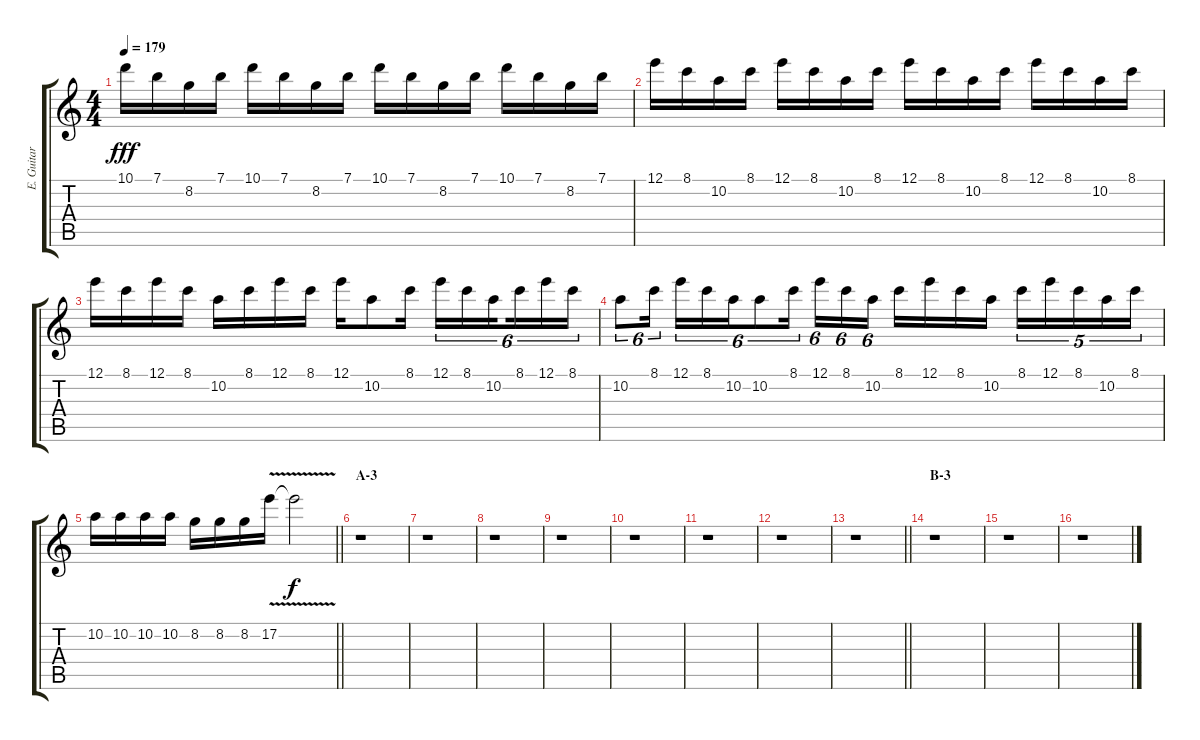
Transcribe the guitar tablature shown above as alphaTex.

\track ("E. Guitar III" "E. Guitar ") {instrument overdrivenguitar}
\staff {score tabs}
\tuning (E4 B3 G3 D3 A2 E2) {hide}
\ts (4 4)
\tempo 179
\clef g2
\ks c
10.1.16{dy fff} 7.1.16 8.2.16 7.1.16 10.1.16 7.1.16 8.2.16 7.1.16 10.1.16 7.1.16 8.2.16 7.1.16 10.1.16 7.1.16 8.2.16 7.1.16 |
12.1.16 8.1.16 10.2.16 8.1.16 12.1.16 8.1.16 10.2.16 8.1.16 12.1.16 8.1.16 10.2.16 8.1.16 12.1.16 8.1.16 10.2.16 8.1.16 |
12.1.16 8.1.16 12.1.16 8.1.16 10.2.16 8.1.16 12.1.16 8.1.16 12.1.16 10.2.8 8.1.16 12.1.16{tu (6 4)} 8.1.16{tu (6 4)} 10.2.16{tu (6 4) beam splitsecondary} 8.1.16{tu (6 4)} 12.1.16{tu (6 4)} 8.1.16{tu (6 4)} |
10.2.8{tu (6 4)} 8.1.16{tu (6 4) beam splitsecondary} 12.1.16{tu (6 4)} 8.1.16{tu (6 4)} 10.2.16{tu (6 4)} 10.2.8{tu (6 4)} 8.1.16{tu (6 4) beam splitsecondary} 12.1.16{tu (6 4)} 8.1.16{tu (6 4)} 10.2.16{tu (6 4)} 8.1.16 12.1.16 8.1.16 10.2.16 8.1.16{tu (5 4)} 12.1.16{tu (5 4)} 8.1.16{tu (5 4)} 10.2.16{tu (5 4)} 8.1.16{tu (5 4)} |
\barLineRight lightlight
10.2.16 10.2.16 10.2.16 10.2.16 8.2.16 8.2.16 8.2.16 17.2{v}.16 17.2{t}.2{dy f} |
\section ("" "A-3")
r.1 |
r.1 |
r.1 |
r.1 |
r.1 |
r.1 |
r.1 |
\barLineRight lightlight
r.1 |
\section ("" "B-3")
r.1 |
r.1 |
r.1
